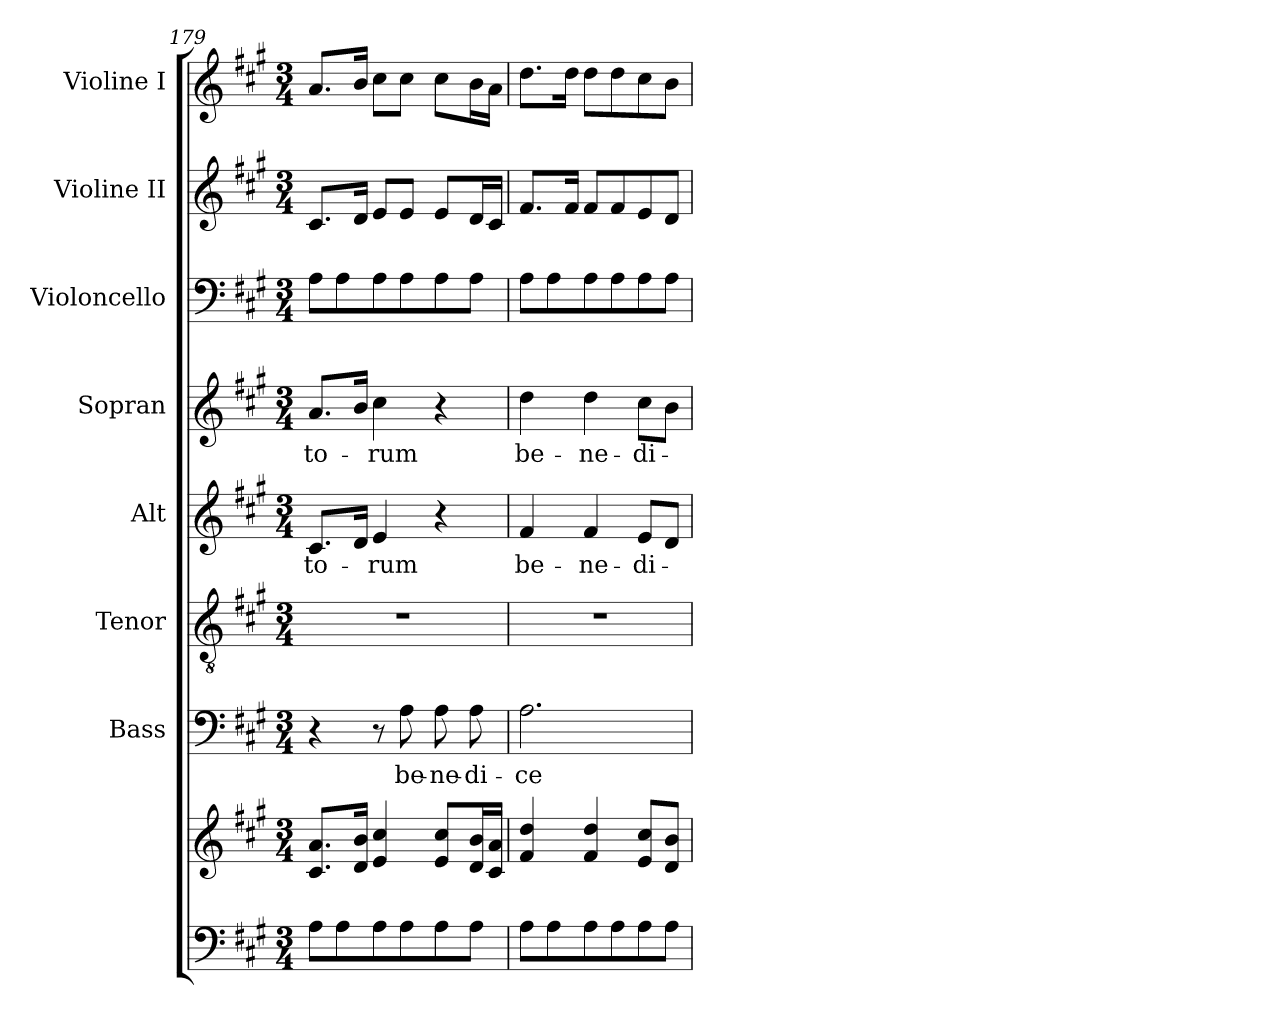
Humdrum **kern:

**kern	**kern	**kern	**text	**kern	**kern	**text	**kern	**text	**kern	**kern	**kern
*part8	*part8	*part7	*part7	*part6	*part5	*part5	*part4	*part4	*part3	*part2	*part1
*staff9	*staff8	*staff7	*staff7	*staff6	*staff5	*staff5	*staff4	*staff4	*staff3	*staff2	*staff1
*	*	*I"Bass	*	*I"Tenor	*I"Alt	*	*I"Sopran	*	*I"Violoncello	*I"Violine II	*I"Violine I
*	*	*I'B.	*	*I'T.	*I'A.	*	*I'S.	*	*I'Vc.	*I'Vl. II	*I'Vl. I
*clefF4	*clefG2	*clefF4	*	*clefGv2	*clefG2	*	*clefG2	*	*clefF4	*clefG2	*clefG2
*	*	*	*	*	*	*	*	*	*ITrd7c12	*	*
*k[f#c#g#]	*k[f#c#g#]	*k[f#c#g#]	*	*k[f#c#g#]	*k[f#c#g#]	*	*k[f#c#g#]	*	*k[f#c#g#]	*k[f#c#g#]	*k[f#c#g#]
*A:	*A:	*A:	*	*A:	*A:	*	*A:	*	*A:	*A:	*A:
*M3/4	*M3/4	*M3/4	*	*M3/4	*M3/4	*	*M3/4	*	*M3/4	*M3/4	*M3/4
=179	=179	=179	=179	=179	=179	=179	=179	=179	=179	=179	=179
!	!	!	!	!	!	!LO:LY:b	!	!LO:LY:b	!	!	!
8A\L	8.c#/ 8.a/L	4r	.	2.r	8.c#/L	-to-	8.a/L	-to-	8AA\L	8.c#/L	8.a/L
8A\	.	.	.	.	.	.	.	.	8AA\	.	.
.	16d/ 16b/Jk	.	.	.	16d/Jk	.	16b/Jk	.	.	16d/Jk	16b/Jk
!	!	!	!	!	!	!LO:LY:b	!	!LO:LY:b	!	!	!
8A\	4e/ 4cc#/	8r	.	.	4e/	-rum	4cc#\	-rum	8AA\	8e/L	8cc#\L
!	!	!	!LO:LY:b	!	!	!	!	!	!	!	!
8A\	.	8A\	be-	.	.	.	.	.	8AA\	8e/J	8cc#\J
!	!	!	!LO:LY:b	!	!	!	!	!	!	!	!
8A\	8e/ 8cc#/L	8A\	-ne-	.	4r	.	4r	.	8AA\	8e/L	8cc#\L
!	!	!	!LO:LY:b	!	!	!	!	!	!	!	!
8A\J	16d/ 16b/L	8A\	-di-	.	.	.	.	.	8AA\J	16d/L	16b\L
.	16c#/ 16a/JJ	.	.	.	.	.	.	.	.	16c#/JJ	16a\JJ
=180	=180	=180	=180	=180	=180	=180	=180	=180	=180	=180	=180
!	!	!	!LO:LY:b	!	!	!LO:LY:b	!	!LO:LY:b	!	!	!
8A\L	4f#/ 4dd/	2.A\	-ce-	2.r	4f#/	be-	4dd\	be-	8AA\L	8.f#/L	8.dd\L
8A\	.	.	.	.	.	.	.	.	8AA\	.	.
.	.	.	.	.	.	.	.	.	.	16f#/Jk	16dd\Jk
!	!	!	!	!	!	!LO:LY:b	!	!LO:LY:b	!	!	!
8A\	4f#/ 4dd/	.	.	.	4f#/	-ne-	4dd\	-ne-	8AA\	8f#/L	8dd\L
8A\	.	.	.	.	.	.	.	.	8AA\	8f#/	8dd\
!	!	!	!	!	!	!LO:LY:b	!	!LO:LY:b	!	!	!
8A\	8e/ 8cc#/L	.	.	.	8e/L	-di-	8cc#\L	-di-	8AA\	8e/	8cc#\
8A\J	8d/ 8b/J	.	.	.	8d/J	.	8b\J	.	8AA\J	8d/J	8b\J
=	=	=	=	=	=	=	=	=	=	=	=
*-	*-	*-	*-	*-	*-	*-	*-	*-	*-	*-	*-
